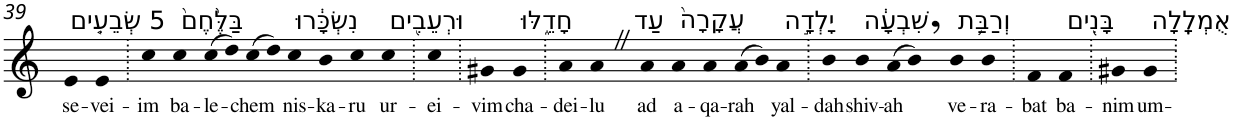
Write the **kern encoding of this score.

**kern	**text
*part1	*part1
*staff1	*staff1
*I"Piano	*
*I'Pno	*
!!LO:PB:g=z
*clefG2	*
*k[]	*
=39	=39
!LO:TX:a:t=5 שְׂבֵעִ֤ים	!
!	!LO:LY:b
4e	se-
!	!LO:LY:b
4e	-vei-
=40.	=40.
!	!LO:LY:b
4cc	-im
!LO:TX:a:t=בַּלֶּ֙חֶם֙	!
!	!LO:LY:b
4cc	ba-
!	!LO:LY:b
(>8cc	-le-
8dd)	.
!	!LO:LY:b
(>8cc	-chem
8dd)	.
!LO:TX:a:t=נִשְׂכָּ֔רוּ	!
!	!LO:LY:b
4cc	nis-
!	!LO:LY:b
4b	-ka-
!	!LO:LY:b
4cc	-ru
!LO:TX:a:t=וּרְעֵבִ֖ים	!
!	!LO:LY:b
4cc	ur-
=41.	=41.
!	!LO:LY:b
4cc	-ei-
=42.	=42.
!	!LO:LY:b
4g#X	-vim
!LO:TX:a:t=חָדֵ֑לּוּ	!
!	!LO:LY:b
4g#	cha-
=43.	=43.
!	!LO:LY:b
4a	-dei-
!	!LO:LY:b
4aZ	-lu
!LO:TX:a:t=עַד	!
!	!LO:LY:b
4a	ad
!LO:TX:a:t=עֲקָרָה֙	!
!	!LO:LY:b
4a	a-
!	!LO:LY:b
4a	-qa-
!	!LO:LY:b
(>8a	-rah
8b)	.
!LO:TX:a:t=יָלְדָ֣ה	!
!	!LO:LY:b
4a	yal-
=44.	=44.
!	!LO:LY:b
4b	-dah
!LO:TX:a:t=שִׁבְעָ֔ה	!
!	!LO:LY:b
4b	shiv-
!	!LO:LY:b
(>8a	-ah
8b,)	.
!LO:TX:a:t=וְרַבַּ֥ת	!
!	!LO:LY:b
4b	ve-
!	!LO:LY:b
4b	-ra-
=45.	=45.
!	!LO:LY:b
4f	-bat
!LO:TX:a:t=בָּנִ֖ים	!
!	!LO:LY:b
4f	ba-
=46.	=46.
!	!LO:LY:b
4g#X	-nim
!LO:TX:a:t=אֻמְלָֽלָה	!
!	!LO:LY:b
4g#	um-
=.	=.
*-	*-
